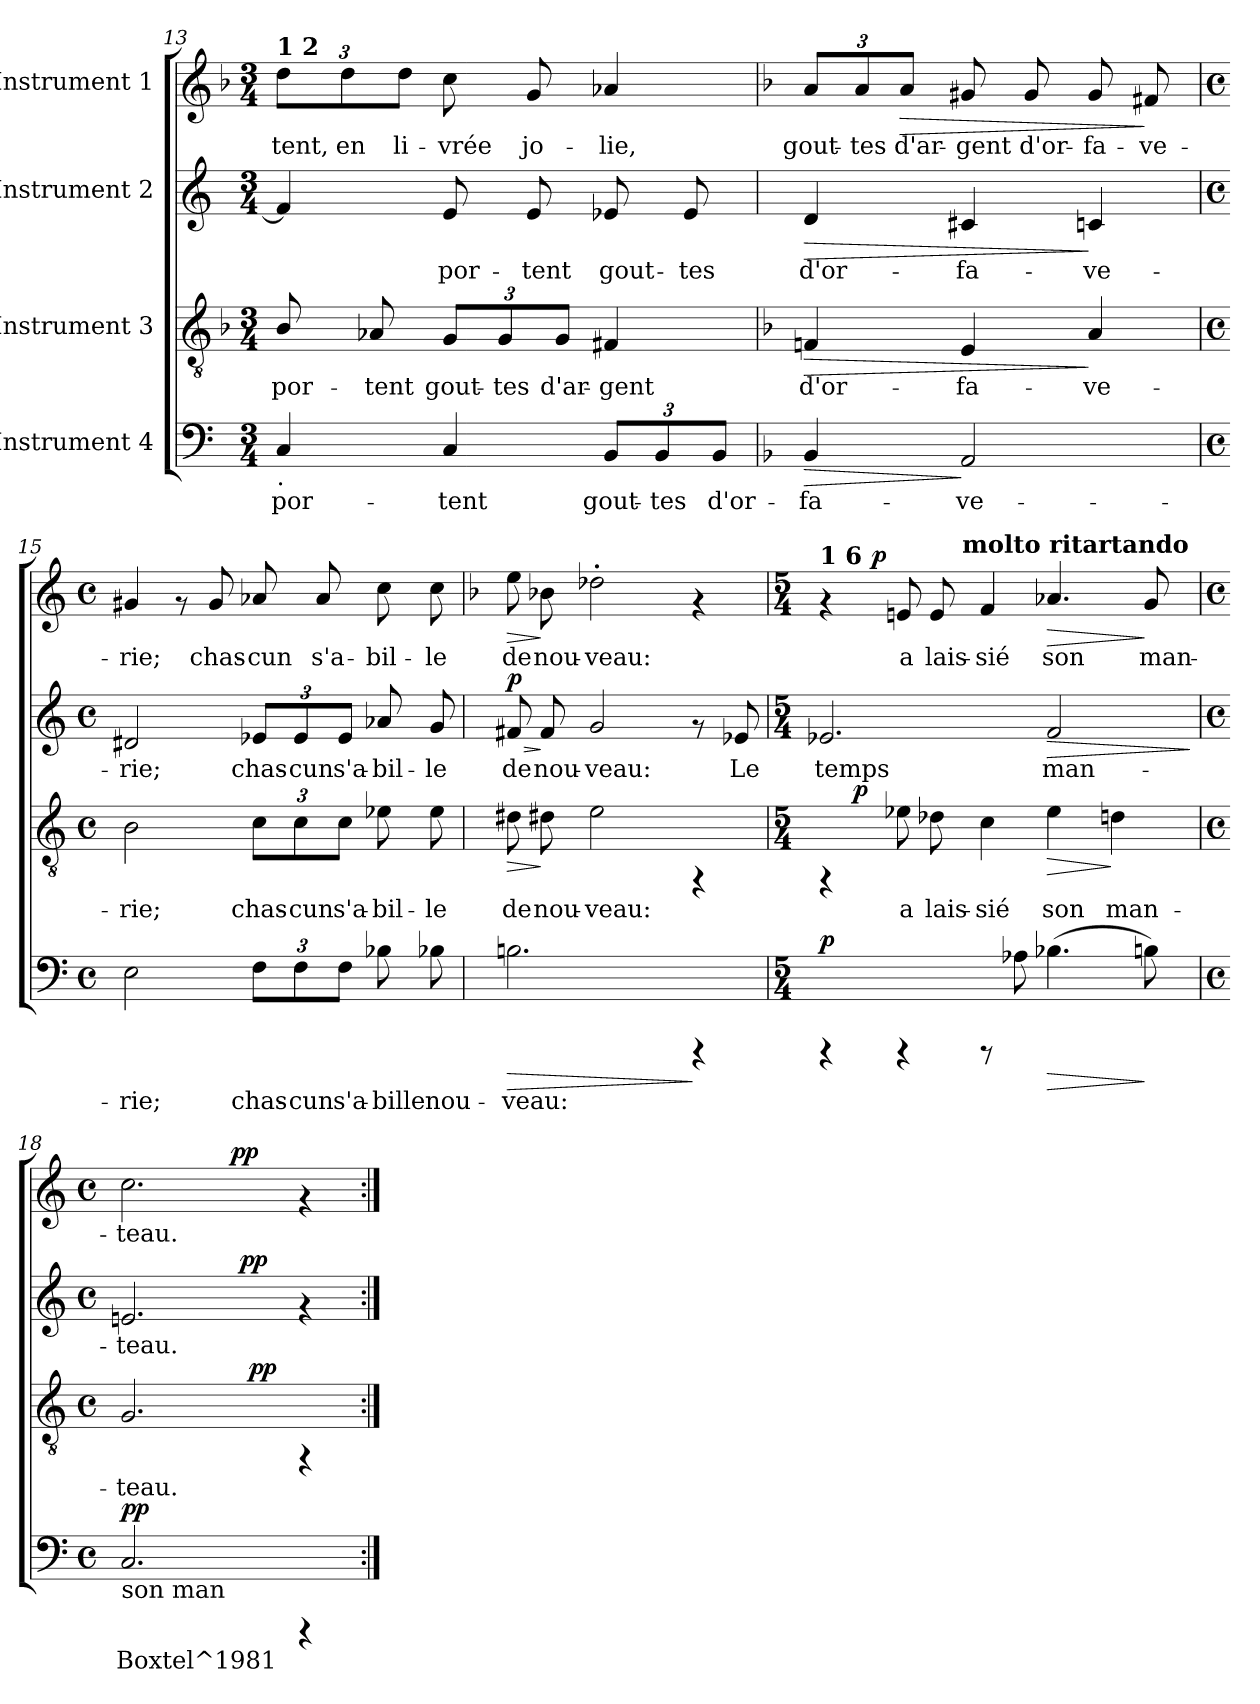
**kern	**text	**dynam	**kern	**text	**dynam	**kern	**text	**dynam	**kern	**text	**dynam
*part4	*part4	*part4	*part3	*part3	*part3	*part2	*part2	*part2	*part1	*part1	*part1
*staff4	*staff4	*staff4	*staff3	*staff3	*staff3	*staff2	*staff2	*staff2	*staff1	*staff1	*staff1
*I"Instrument 4	*	*	*I"Instrument 3	*	*	*I"Instrument 2	*	*	*I"Instrument 1	*	*
!!LO:LB:g=z
*clefF4	*	*	*clefGv2	*	*	*clefG2	*	*	*clefG2	*	*
*k[]	*	*	*k[b-]	*	*	*k[]	*	*	*k[b-]	*	*
*C:	*	*	*F:	*	*	*C:	*	*	*F:	*	*
*M3/4	*	*	*M3/4	*	*	*M3/4	*	*	*M3/4	*	*
=13	=13	=13	=13	=13	=13	=13	=13	=13	=13	=13	=13
!	!	!	!	!	!	!	!	!	!LO:TX:a:B:t=1 2	!	!
!LO:TX:b:t=.	!	!	!	!	!	!	!	!	!	!	!
!	!LO:LY:b:cj	!	!	!LO:LY:b:cj	!	!	!LO:LY:b:cj	!	!	!LO:LY:b:cj	!
4C/	por-	.	8B-/	por-	.	4f/]	.	.	12dd\L	-tent,	.
!	!	!	!	!	!	!	!	!	!	!LO:LY:b:cj	!
.	.	.	.	.	.	.	.	.	12dd\	en	.
!	!	!	!	!LO:LY:b:cj	!	!	!	!	!	!	!
.	.	.	8A-X/	-tent	.	.	.	.	.	.	.
!	!	!	!	!	!	!	!	!	!	!LO:LY:b:cj	!
.	.	.	.	.	.	.	.	.	12dd\J	li-	.
!	!LO:LY:b:cj	!	!	!LO:LY:b:cj	!	!	!LO:LY:b:cj	!	!	!LO:LY:b:cj	!
4C/	-tent	.	12G/L	gout-	.	8e/	por-	.	8cc\	-vrée	.
!	!	!	!	!LO:LY:b:cj	!	!	!	!	!	!	!
.	.	.	12G/	-tes	.	.	.	.	.	.	.
!	!	!	!	!	!	!	!LO:LY:b:cj	!	!	!LO:LY:b:cj	!
.	.	.	.	.	.	8e/	-tent	.	8g/	jo-	.
!	!	!	!	!LO:LY:b:cj	!	!	!	!	!	!	!
.	.	.	12G/J	d'ar-	.	.	.	.	.	.	.
!	!LO:LY:b:cj	!	!	!LO:LY:b:cj	!	!	!LO:LY:b:cj	!	!	!LO:LY:b:cj	!
12BB/L	gout-	.	4F#X/	-gent	.	8e-X/	gout-	.	4a-X/	-lie,	.
!	!LO:LY:b:cj	!	!	!	!	!	!	!	!	!	!
12BB/	-tes	.	.	.	.	.	.	.	.	.	.
!	!	!	!	!	!	!	!LO:LY:b:cj	!	!	!	!
.	.	.	.	.	.	8e-/	-tes	.	.	.	.
!	!LO:LY:b:cj	!	!	!	!	!	!	!	!	!	!
12BB/J	d'or-	.	.	.	.	.	.	.	.	.	.
=14	=14	=14	=14	=14	=14	=14	=14	=14	=14	=14	=14
*k[b-]	*	*	*	*	*	*	*	*	*	*	*
*F:	*	*	*	*	*	*	*	*	*	*	*
!	!LO:LY:b:cj	!LO:HP:b	!	!LO:LY:b:cj	!LO:HP:b	!	!LO:LY:b:cj	!LO:HP:b	!	!LO:LY:b:cj	!
4BB-/	-fa-	>	4Fn/	d'or-	>	4d/	d'or-	>	12a/L	gout-	.
!	!	!	!	!	!	!	!	!	!	!LO:LY:b:cj	!
.	.	.	.	.	.	.	.	.	12a/	-tes	.
!	!	!	!	!	!	!	!	!	!	!LO:LY:b:cj	!LO:HP:b
.	.	.	.	.	.	.	.	.	12a/J	d'ar-	>
!	!LO:LY:b:cj	!	!	!LO:LY:b:cj	!	!	!LO:LY:b:cj	!	!	!LO:LY:b:cj	!
2AA/	-ve-	]	4E/	-fa-	.	4c#X/	-fa-	.	8g#X/	-gent	.
!	!	!	!	!	!	!	!	!	!	!LO:LY:b:cj	!
.	.	.	.	.	.	.	.	.	8g#/	d'or-	.
!	!	!	!	!LO:LY:b:cj	!	!	!LO:LY:b:cj	!	!	!LO:LY:b:cj	!
.	.	.	4A/	-ve-	]	4cn/	-ve-	]	8g#/	-fa-	.
!	!	!	!	!	!	!	!	!	!	!LO:LY:b:cj	!
.	.	.	.	.	.	.	.	.	8f#X/	-ve-	]
!!LO:PB:g=z
=15	=15	=15	=15	=15	=15	=15	=15	=15	=15	=15	=15
*k[]	*	*	*k[]	*	*	*	*	*	*k[]	*	*
*C:	*	*	*C:	*	*	*	*	*	*C:	*	*
*M4/4	*	*	*M4/4	*	*	*M4/4	*	*	*M4/4	*	*
*met(c)	*	*	*met(c)	*	*	*met(c)	*	*	*met(c)	*	*
!	!LO:LY:b:cj	!	!	!LO:LY:b:cj	!	!	!LO:LY:b:cj	!	!	!LO:LY:b:cj	!
2E\	-rie;	.	2B\	-rie;	.	2d#X/	-rie;	.	4g#X/	-rie;	.
.	.	.	.	.	.	.	.	.	8rf	.	.
!	!	!	!	!	!	!	!	!	!	!LO:LY:b:cj	!
.	.	.	.	.	.	.	.	.	8g#/	chas-	.
!	!LO:LY:b:cj	!	!	!LO:LY:b:cj	!	!	!LO:LY:b:cj	!	!	!LO:LY:b:cj	!
12F\L	chas-	.	12c\L	chas-	.	12e-X/L	chas-	.	8a-X/	-cun	.
!	!LO:LY:b:cj	!	!	!LO:LY:b:cj	!	!	!LO:LY:b:cj	!	!	!	!
12F\	-cun	.	12c\	-cun	.	12e-/	-cun	.	.	.	.
!	!	!	!	!	!	!	!	!	!	!LO:LY:b:cj	!
.	.	.	.	.	.	.	.	.	8a-/	s'a-	.
!	!LO:LY:b:cj	!	!	!LO:LY:b:cj	!	!	!LO:LY:b:cj	!	!	!	!
12F\J	s'a-	.	12c\J	s'a-	.	12e-/J	s'a-	.	.	.	.
!	!LO:LY:b:cj	!	!	!LO:LY:b:cj	!	!	!LO:LY:b:cj	!	!	!LO:LY:b:cj	!
8B-X\	-bille	.	8e-X\	-bil-	.	8a-X/	-bil-	.	8cc\	-bil-	.
!	!LO:LY:b:cj	!	!	!LO:LY:b:cj	!	!	!LO:LY:b:cj	!	!	!LO:LY:b:cj	!
8B-X\	nou-	.	8e-\	-le	.	8g/	-le	.	8cc\	-le	.
=16	=16	=16	=16	=16	=16	=16	=16	=16	=16	=16	=16
*	*	*	*	*	*	*	*	*	*k[b-]	*	*
*	*	*	*	*	*	*	*	*	*F:	*	*
!	!LO:LY:b:cj	!LO:HP:b	!	!LO:LY:b:cj	!LO:HP:b	!	!LO:LY:b:cj	!LO:HP:b	!	!LO:LY:b:cj	!LO:HP:b
!	!	!	!	!	!	!	!	!LO:DY:n=1:a	!	!	!
*	*	*	*	*	*	*	*	*	*^	*	*
2.Bn\	-veau:	>	8d#X\	de	>	8f#X/	de	> p	8ee\	2ryy	de	>
!	!	!	!	!LO:LY:b:cj	!	!	!LO:LY:b:cj	!	!	!	!LO:LY:b:cj	!
.	.	.	8d#X\	nou-	]	8f#/	nou-	]	8b-X\	.	nou-	]
!	!	!	!	!LO:LY:b:cj	!	!	!LO:LY:b:cj	!	!	!	!LO:LY:b:cj	!
.	.	.	2e\	-veau:	.	2g/	-veau:	.	2dd-X'>\	.	-veau:	.
.	.	.	.	.	.	.	.	.	.	4ryy	.	.
4rCCC	.	]	4rFF	.	.	8rf	.	.	4rf	32ryy	.	.
*	*	*	*	*	*	*	*	*	*MM32	*	*	*
.	.	.	.	.	.	.	.	.	.	8..ryy	.	.
!	!	!	!	!	!	!	!LO:LY:b:cj	!	!	!	!	!
.	.	.	.	.	.	8e-X/	Le	.	.	.	.	.
*	*	*	*	*	*	*	*	*	*v	*v	*	*
!!LO:LB:g=z
=17	=17	=17	=17	=17	=17	=17	=17	=17	=17	=17	=17
*	*	*	*	*	*	*	*	*	*k[]	*	*
*	*	*	*	*	*	*	*	*	*C:	*	*
*M5/4	*	*	*M5/4	*	*	*M5/4	*	*	*M5/4	*	*
*	*	*	*	*	*	*	*	*	*^	*	*
!	!	!	!	!	!	!	!	!	!LO:TX:a:B:t=1 6	!	!	!
!	!	!LO:DY:a	!	!	!	!	!LO:LY:b:cj	!	!	!	!	!
*	*	*	*^	*	*	*	*	*	*	*^	*	*
4rCCC	.	p	4rFF	8ryy	.	.	2.e-X/	temps	.	4rf	8ryy	4ryy	.	.
!	!	!	!	!	!	!LO:DY:a	!	!	!	!	!	!	!	!
.	.	.	.	1ryy	.	p	.	.	.	.	32.ryy	.	.	.
!	!	!	!	!	!	!	!	!	!	!	!	!	!	!LO:DY:a
.	.	.	.	.	.	.	.	.	.	.	1ryy	.	.	p
!	!	!	!	!	!LO:LY:b:cj	!	!	!	!	!	!	!	!LO:LY:b:cj	!
4rCCC	.	.	8e-X\	.	a	.	.	.	.	8en/	.	8ryy	a	.
!	!	!	!	!	!LO:LY:b:cj	!	!	!	!	!	!	!	!LO:LY:b:cj	!
.	.	.	8d-X\	.	lais-	.	.	.	.	8e/	.	16ryy	lais-	.
.	.	.	.	.	.	.	.	.	.	.	.	64ryy	.	.
!	!	!	!	!	!	!	!	!	!	!	!	!LO:TX:a:B:t=molto ritartando	!	!
.	.	.	.	.	.	.	.	.	.	.	.	2ryy	.	.
!	!	!	!	!	!LO:LY:b:cj	!	!	!	!	!	!	!	!LO:LY:b:cj	!
8rCCC	.	.	4c\	.	-sié	.	.	.	.	4f/	.	.	-sié	.
8A-X\	.	.	.	.	.	.	.	.	.	.	.	.	.	.
!	!	!LO:HP:b	!	!	!LO:LY:b:cj	!LO:HP:b	!	!LO:LY:b:cj	!LO:HP:b	!	!	!	!LO:LY:b:cj	!LO:HP:b
(>4.B-X\	.	>	4e-\	.	son	>	2f/	man-	>	4.a-X/	.	.	son	>
.	.	.	.	.	.	.	.	.	.	.	.	4ryy	.	.
!	!	!	!	!	!LO:LY:b:cj	!	!	!	!	!	!	!	!	!
.	.	.	4dn\	.	man-	]	.	.	.	.	.	.	.	.
!	!	!	!	!	!	!	!	!	!	!	!	!	!LO:LY:b:cj	!
8Bn\)	.	]	.	8ryy	.	.	.	.	.	8g/	.	.	man-	]
.	.	.	.	.	.	.	.	.	.	.	16ryy	.	.	.
.	.	.	.	.	.	.	.	.	.	.	.	32.ryy	.	.
.	.	.	.	.	.	.	.	.	.	.	64ryy	.	.	.
.	.	.	.	.	.	.	.	.	]	.	.	.	.	.
*	*	*	*	*	*	*	*	*	*	*v	*v	*v	*	*
=18	=18	=18	=18	=18	=18	=18	=18	=18	=18	=18	=18	=18
*M4/4	*	*	*M4/4	*	*	*	*M4/4	*	*	*M4/4	*	*
*met(c)	*	*	*met(c)	*	*	*	*met(c)	*	*	*met(c)	*	*
*	*	*	*	*	*	*	*	*	*	*^	*	*
*	*	*	*	*	*	*	*	*	*	*	*^	*	*
!LO:TX:b:t=son man	!	!	!	!	!	!	!	!	!	!	!	!	!	!
!	!LO:LY:b:cj	!LO:DY:a	!	!	!LO:LY:b:cj	!	!	!LO:LY:b:cj	!	!	!	!	!LO:LY:b:cj	!
*	*	*	*	*	*	*	*^	*	*	*	*v	*v	*	*
2.C/	Boxtel^1981	pp	2.G/	4ryy	-teau.	.	2.en/	4...ryy	-teau.	.	2.cc\	4ryy	-teau.	.
.	.	.	.	8...ryy	.	.	.	.	.	.	.	8ryy	.	.
.	.	.	.	.	.	.	.	.	.	.	.	16ryy	.	.
.	.	.	.	.	.	.	.	.	.	.	.	64ryy	.	.
!	!	!	!	!	!	!	!	!	!	!	!	!	!	!LO:DY:a
.	.	.	.	.	.	.	.	.	.	.	.	2ryy	.	pp
!	!	!	!	!	!	!	!	!	!	!LO:DY:a	!	!	!	!
.	.	.	.	.	.	.	.	2ryy	.	pp	.	.	.	.
!	!	!	!	!	!	!LO:DY:a	!	!	!	!	!	!	!	!
.	.	.	.	2ryy	.	pp	.	.	.	.	.	.	.	.
4rCCC	.	.	4rFF	.	.	.	4rf	.	.	.	4rf	.	.	.
.	.	.	.	.	.	.	.	.	.	.	.	32.ryy	.	.
.	.	.	.	.	.	.	.	32ryy	.	.	.	.	.	.
.	.	.	.	64ryy	.	.	.	.	.	.	.	.	.	.
*	*	*	*v	*v	*	*	*	*	*	*	*v	*v	*	*
*	*	*	*	*	*	*v	*v	*	*	*	*	*
=:|!	=:|!	=:|!	=:|!	=:|!	=:|!	=:|!	=:|!	=:|!	=:|!	=:|!	=:|!
*-	*-	*-	*-	*-	*-	*-	*-	*-	*-	*-	*-
